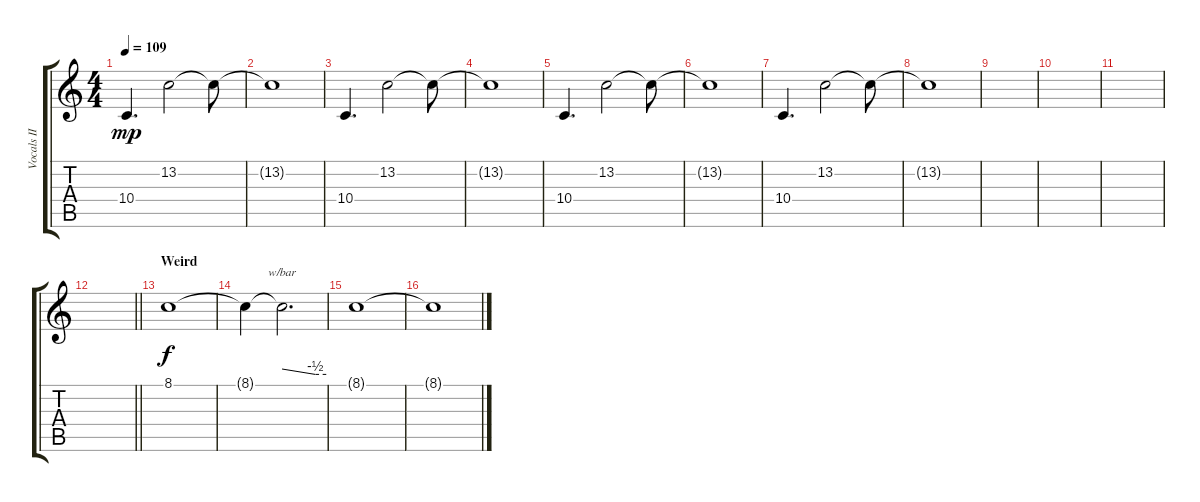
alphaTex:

\track ("Vocals II" "Vocals II") {instrument englishhorn}
\staff {score tabs}
\tuning (E4 B3 G3 D3 A2 E2) {hide}
\ts (4 4)
\tempo 109
\clef g2
\ks c
10.4.4{d dy mp} 13.2.2 13.2{t}.8 |
13.2{t}.1 |
10.4.4{d} 13.2.2 13.2{t}.8 |
13.2{t}.1 |
10.4.4{d} 13.2.2 13.2{t}.8 |
13.2{t}.1 |
10.4.4{d} 13.2.2 13.2{t}.8 |
13.2{t}.1 |
|
|
|
\barLineRight lightlight
|
\section ("" "Weird")
8.1.1{dy f} |
8.1{t}.4 8.1{t}.2{d tbe (custom default 0 0 45 -2 60 -2)} |
8.1{t}.1{volume 0} |
8.1{t}.1
